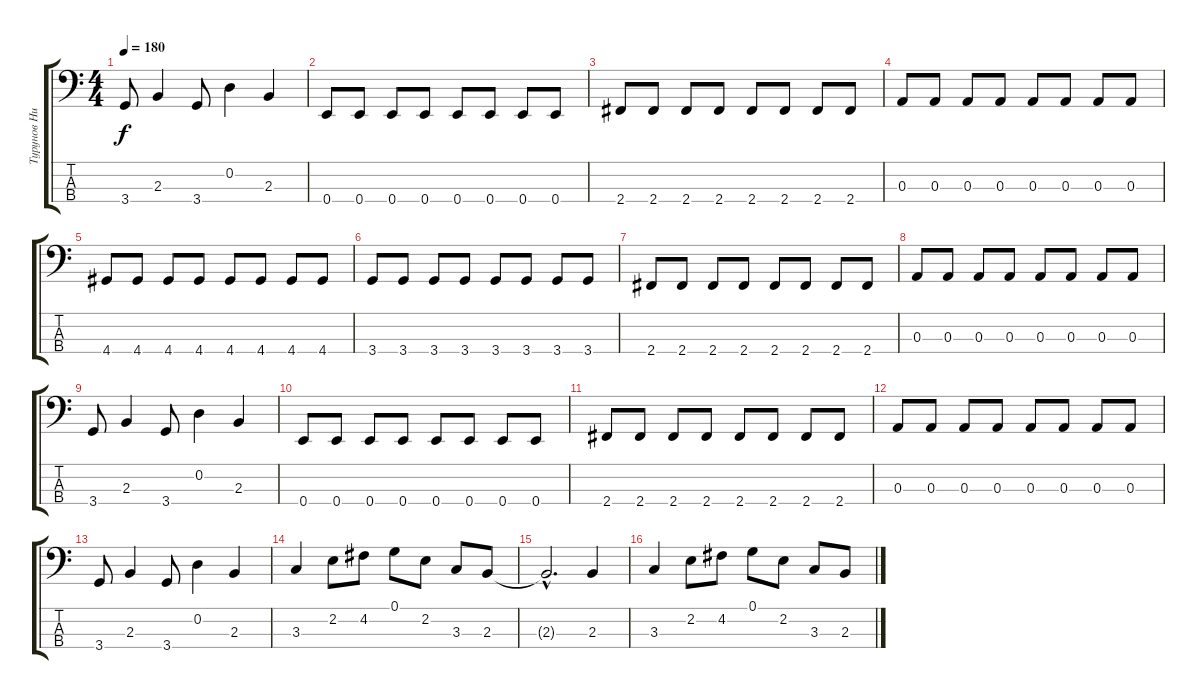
\track ("Турунов Николай" "Турунов Ни") {instrument electricbasspick}
\staff {score tabs}
\tuning (G2 D2 A1 E1) {hide}
\ts (4 4)
\tempo 180
\clef f4
\ks c
3.4.8{dy f} 2.3.4 3.4.8 0.2.4 2.3.4 |
0.4.8 0.4.8 0.4.8 0.4.8 0.4.8 0.4.8 0.4.8 0.4.8 |
2.4.8 2.4.8 2.4.8 2.4.8 2.4.8 2.4.8 2.4.8 2.4.8 |
0.3.8 0.3.8 0.3.8 0.3.8 0.3.8 0.3.8 0.3.8 0.3.8 |
4.4.8 4.4.8 4.4.8 4.4.8 4.4.8 4.4.8 4.4.8 4.4.8 |
3.4.8 3.4.8 3.4.8 3.4.8 3.4.8 3.4.8 3.4.8 3.4.8 |
2.4.8 2.4.8 2.4.8 2.4.8 2.4.8 2.4.8 2.4.8 2.4.8 |
0.3.8 0.3.8 0.3.8 0.3.8 0.3.8 0.3.8 0.3.8 0.3.8 |
3.4.8 2.3.4 3.4.8 0.2.4 2.3.4 |
0.4.8 0.4.8 0.4.8 0.4.8 0.4.8 0.4.8 0.4.8 0.4.8 |
2.4.8 2.4.8 2.4.8 2.4.8 2.4.8 2.4.8 2.4.8 2.4.8 |
0.3.8 0.3.8 0.3.8 0.3.8 0.3.8 0.3.8 0.3.8 0.3.8 |
3.4.8 2.3.4 3.4.8 0.2.4 2.3.4 |
3.3.4 2.2.8 4.2.8 0.1.8 2.2.8 3.3.8 2.3.8 |
2.3{hac t}.2{d} 2.3.4 |
3.3.4 2.2.8 4.2.8 0.1.8 2.2.8 3.3.8 2.3.8
